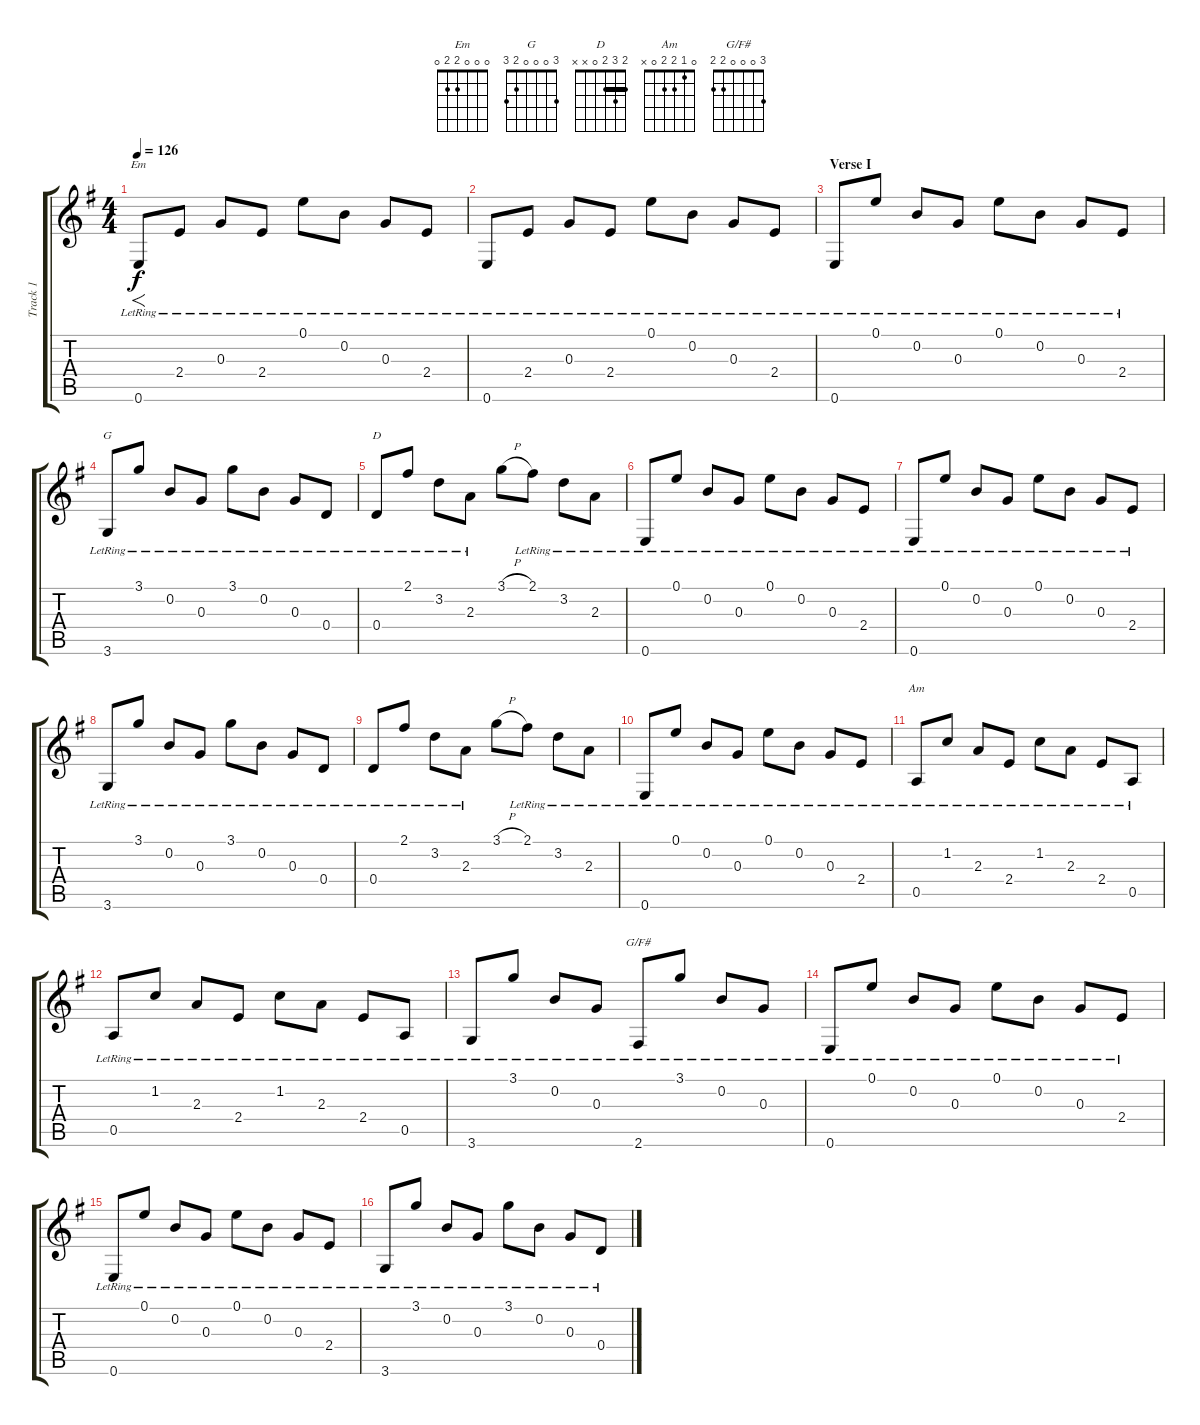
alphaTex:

\track ("Track 1" "Track 1") {instrument acousticguitarsteel}
\staff {score tabs}
\tuning (E4 B3 G3 D3 A2 E2) {hide}
\chord ("Em" 0 0 0 2 2 0)
\chord ("G" 3 0 0 0 2 3)
\chord ("D" 2 3 2 0 x x) {barre 2}
\chord ("Am" 0 1 2 2 0 x)
\chord ("G/F#" 3 0 0 0 2 2)
\ts (4 4)
\tempo 126
\clef g2
\ks eminor
0.6{lr}.8{f ch "Em" dy f instrument acousticguitarsteel} 2.4{lr}.8 0.3{lr}.8 2.4{lr}.8 0.1{lr}.8 0.2{lr}.8 0.3{lr}.8 2.4{lr}.8 |
0.6{lr}.8 2.4{lr}.8 0.3{lr}.8 2.4{lr}.8 0.1{lr}.8 0.2{lr}.8 0.3{lr}.8 2.4{lr}.8 |
\section ("" "Verse I")
0.6{lr}.8 0.1{lr}.8 0.2{lr}.8 0.3{lr}.8 0.1{lr}.8 0.2{lr}.8 0.3{lr}.8 2.4{lr}.8 |
3.6{lr}.8{ch "G"} 3.1{lr}.8 0.2{lr}.8 0.3{lr}.8 3.1{lr}.8 0.2{lr}.8 0.3{lr}.8 0.4{lr}.8 |
0.4{lr}.8{ch "D"} 2.1{lr}.8 3.2{lr}.8 2.3{lr}.8 3.1{h}.8 2.1{lr}.8 3.2{lr}.8 2.3{lr}.8 |
0.6{lr}.8 0.1{lr}.8 0.2{lr}.8 0.3{lr}.8 0.1{lr}.8 0.2{lr}.8 0.3{lr}.8 2.4{lr}.8 |
0.6{lr}.8 0.1{lr}.8 0.2{lr}.8 0.3{lr}.8 0.1{lr}.8 0.2{lr}.8 0.3{lr}.8 2.4{lr}.8 |
3.6{lr}.8 3.1{lr}.8 0.2{lr}.8 0.3{lr}.8 3.1{lr}.8 0.2{lr}.8 0.3{lr}.8 0.4{lr}.8 |
0.4{lr}.8 2.1{lr}.8 3.2{lr}.8 2.3{lr}.8 3.1{h}.8 2.1{lr}.8 3.2{lr}.8 2.3{lr}.8 |
0.6{lr}.8 0.1{lr}.8 0.2{lr}.8 0.3{lr}.8 0.1{lr}.8 0.2{lr}.8 0.3{lr}.8 2.4{lr}.8 |
0.5{lr}.8{ch "Am"} 1.2{lr}.8 2.3{lr}.8 2.4{lr}.8 1.2{lr}.8 2.3{lr}.8 2.4{lr}.8 0.5{lr}.8 |
0.5{lr}.8 1.2{lr}.8 2.3{lr}.8 2.4{lr}.8 1.2{lr}.8 2.3{lr}.8 2.4{lr}.8 0.5{lr}.8 |
3.6{lr}.8 3.1{lr}.8 0.2{lr}.8 0.3{lr}.8 2.6{lr}.8{ch "G/F#"} 3.1{lr}.8 0.2{lr}.8 0.3{lr}.8 |
0.6{lr}.8 0.1{lr}.8 0.2{lr}.8 0.3{lr}.8 0.1{lr}.8 0.2{lr}.8 0.3{lr}.8 2.4{lr}.8 |
0.6{lr}.8 0.1{lr}.8 0.2{lr}.8 0.3{lr}.8 0.1{lr}.8 0.2{lr}.8 0.3{lr}.8 2.4{lr}.8 |
3.6{lr}.8 3.1{lr}.8 0.2{lr}.8 0.3{lr}.8 3.1{lr}.8 0.2{lr}.8 0.3{lr}.8 0.4{lr}.8
